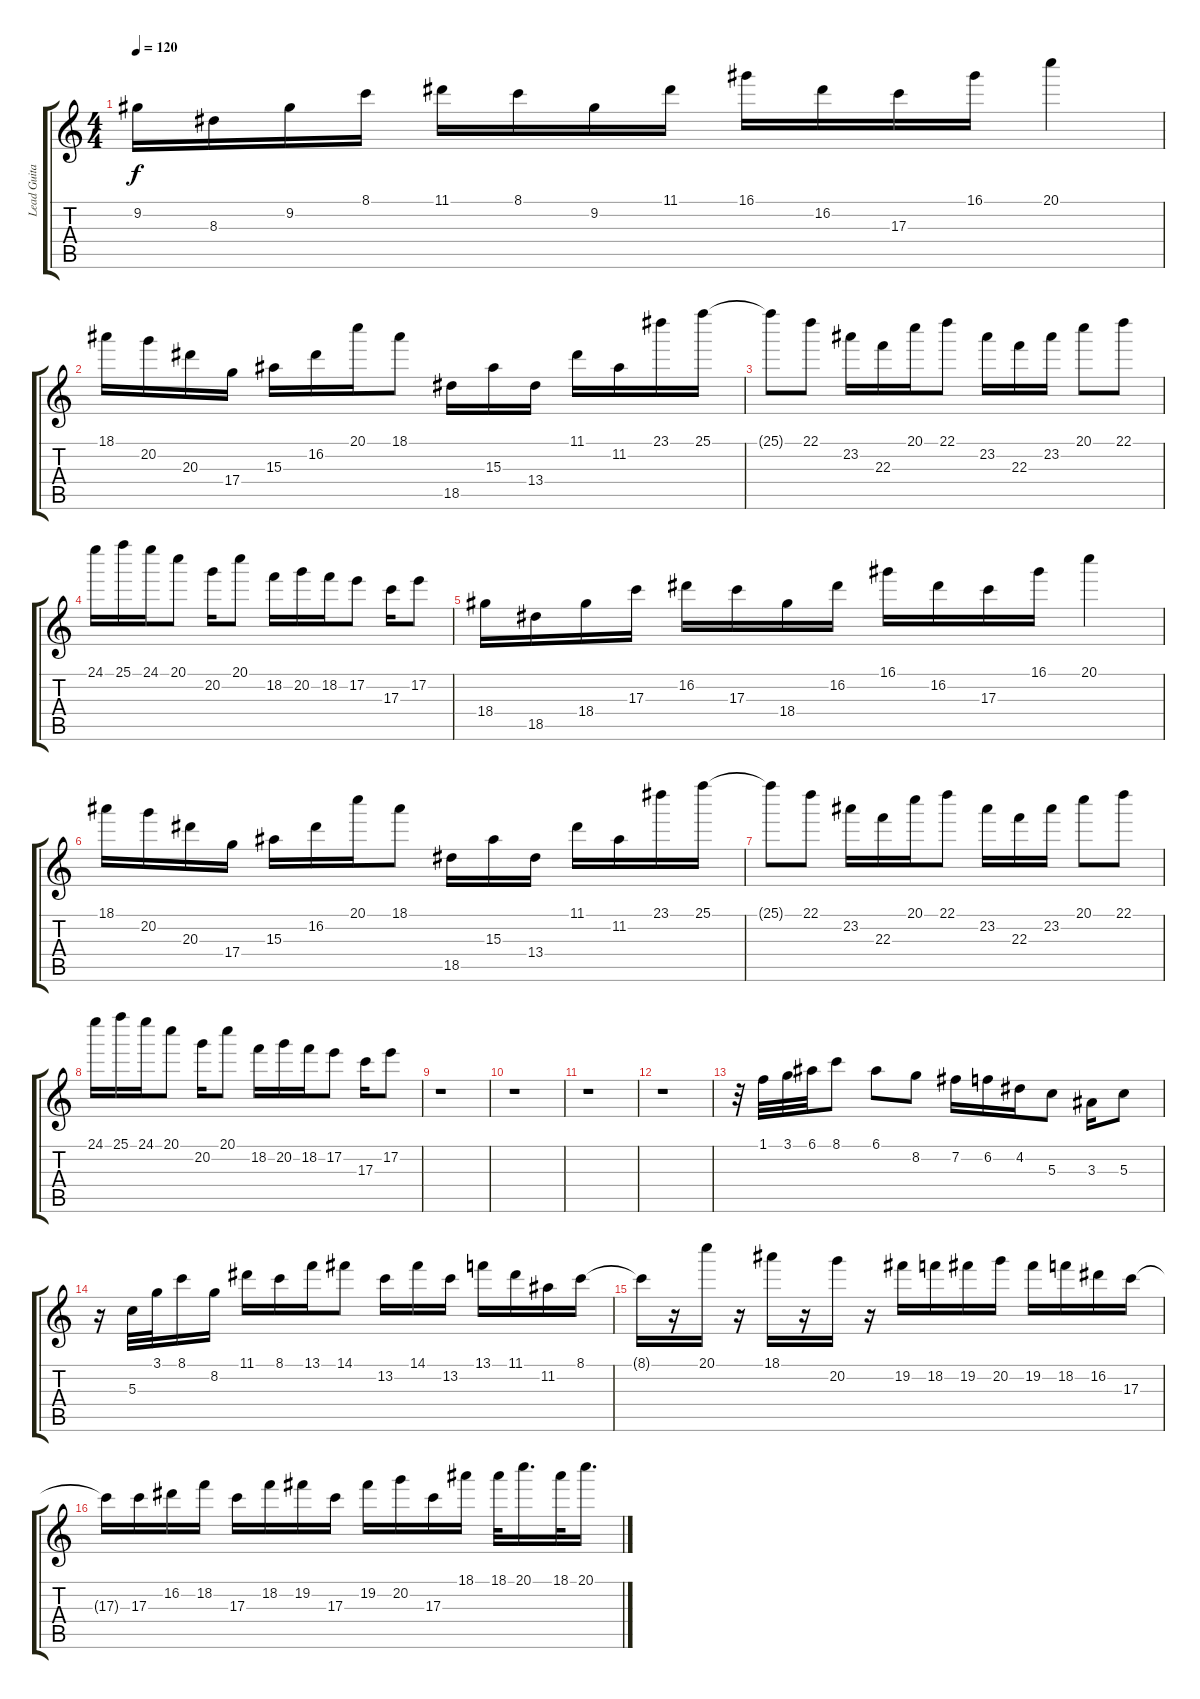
\track ("Lead Guitar" "Lead Guita") {instrument overdrivenguitar}
\staff {score tabs}
\tuning (E4 B3 G3 D3 A2 E2) {hide}
\ts (4 4)
\tempo 120
\clef g2
\ks c
9.2.16{dy f} 8.3.16 9.2.16 8.1.16 11.1.16 8.1.16 9.2.16 11.1.16 16.1.16 16.2.16 17.3.16 16.1.16 20.1.4 |
18.1.16 20.2.16 20.3.16 17.4.16 15.3.16 16.2.16 20.1.16 18.1.8 18.5.16 15.3.16 13.4.16 11.1.16 11.2.16 23.1.16 25.1.16 |
25.1{t}.8 22.1.8 23.2.16 22.3.16 20.1.16 22.1.8 23.2.16 22.3.16 23.2.16 20.1.8 22.1.8 |
24.1.16 25.1.16 24.1.16 20.1.8 20.2.16 20.1.8 18.2.16 20.2.16 18.2.16 17.2.8 17.3.16 17.2.8 |
18.4.16 18.5.16 18.4.16 17.3.16 16.2.16 17.3.16 18.4.16 16.2.16 16.1.16 16.2.16 17.3.16 16.1.16 20.1.4 |
18.1.16 20.2.16 20.3.16 17.4.16 15.3.16 16.2.16 20.1.16 18.1.8 18.5.16 15.3.16 13.4.16 11.1.16 11.2.16 23.1.16 25.1.16 |
25.1{t}.8 22.1.8 23.2.16 22.3.16 20.1.16 22.1.8 23.2.16 22.3.16 23.2.16 20.1.8 22.1.8 |
24.1.16 25.1.16 24.1.16 20.1.8 20.2.16 20.1.8 18.2.16 20.2.16 18.2.16 17.2.8 17.3.16 17.2.8 |
r.1 |
r.1 |
r.1 |
r.1 |
r.32 1.1.32 3.1.32 6.1.32 8.1.8 6.1.8 8.2.8 7.2.16 6.2.16 4.2.16 5.3.8 3.3.16 5.3.8 |
r.16 5.3.32 3.1.32 8.1.16 8.2.16 11.1.16 8.1.16 13.1.16 14.1.8 13.2.16 14.1.16 13.2.16 13.1.16 11.1.16 11.2.16 8.1.16 |
8.1{t}.16 r.16 20.1.16 r.16 18.1.16 r.16 20.2.16 r.16 19.2.16 18.2.16 19.2.16 20.2.16 19.2.16 18.2.16 16.2.16 17.3.16 |
17.3{t}.16 17.3.16 16.2.16 18.2.16 17.3.16 18.2.16 19.2.16 17.3.16 19.2.16 20.2.16 17.3.16 18.1.16 18.1.32 20.1.16{d} 18.1.32 20.1.16{d}
